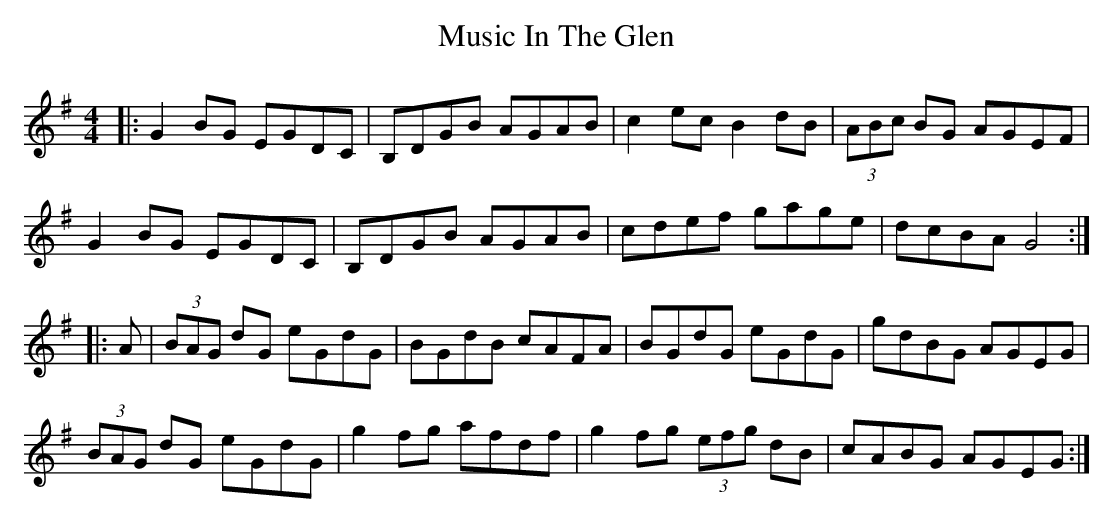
X:1
T: Music In The Glen
M: 4/4
L: 1/8
K: Gmaj
|:G2BG EGDC|B,DGB AGAB|c2ec B2dB|(3ABc BG AGEF|
G2 BG EGDC|B,DGB AGAB|cdef gage|dcBA G4:|
|:A|(3BAG dG eGdG|BGdB cAFA|BGdG eGdG|gdBG AGEG|
(3BAG dG eGdG|g2fg afdf|g2fg (3efg dB|cABG AGEG:|
